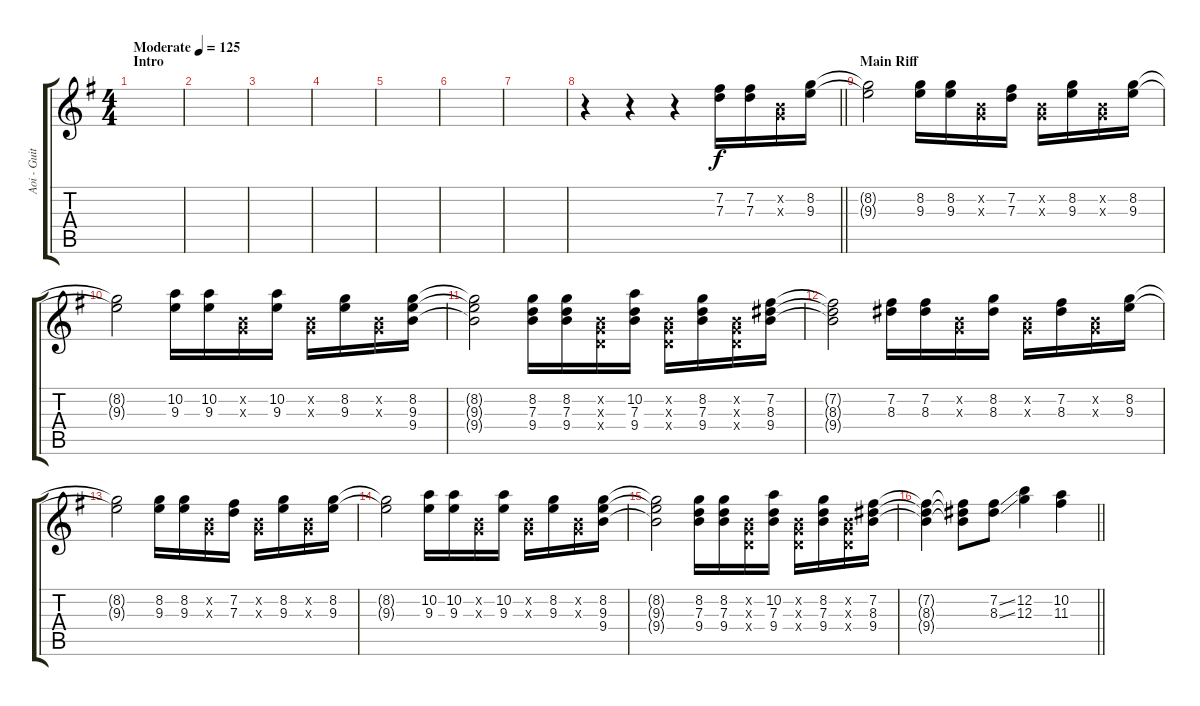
\track ("Aoi - Guitar 2" "Aoi - Guit") {instrument overdrivenguitar}
\staff {score tabs}
\tuning (E4 B3 G3 D3 A2 E2) {hide}
\ts (4 4)
\section ("" "Intro")
\tempo (125 "Moderate")
\clef g2
\ks eminor
|
|
|
|
|
|
|
\barLineRight lightlight
r.4 r.4 r.4 (7.2 7.3).16 (7.2 7.3).16 (0.2{x} 0.3{x}).16 (8.2 9.3).16 |
\section ("" "Main Riff")
(8.2{t} 9.3{t}).2 (8.2 9.3).16 (8.2 9.3).16 (0.2{x} 0.3{x}).16 (7.2 7.3).16 (0.2{x} 0.3{x}).16 (8.2 9.3).16 (0.2{x} 0.3{x}).16 (8.2 9.3).16 |
(8.2{t} 9.3{t}).2 (10.2 9.3).16 (10.2 9.3).16 (0.2{x} 0.3{x}).16 (10.2 9.3).16 (0.2{x} 0.3{x}).16 (8.2 9.3).16 (0.2{x} 0.3{x}).16 (8.2 9.3 9.4).16 |
(8.2{t} 9.3{t} 9.4{t}).2 (8.2 7.3 9.4).16 (8.2 7.3 9.4).16 (0.2{x} 0.3{x} 0.4{x}).16 (10.2 7.3 9.4).16 (0.2{x} 0.3{x} 0.4{x}).16 (8.2 7.3 9.4).16 (0.2{x} 0.3{x} 0.4{x}).16 (7.2 8.3 9.4).16 |
(7.2{t} 8.3{t} 9.4{t}).2 (7.2 8.3).16 (7.2 8.3).16 (0.2{x} 0.3{x}).16 (8.2 8.3).16 (0.2{x} 0.3{x}).16 (7.2 8.3).16 (0.2{x} 0.3{x}).16 (8.2 9.3).16 |
(8.2{t} 9.3{t}).2 (8.2 9.3).16 (8.2 9.3).16 (0.2{x} 0.3{x}).16 (7.2 7.3).16 (0.2{x} 0.3{x}).16 (8.2 9.3).16 (0.2{x} 0.3{x}).16 (8.2 9.3).16 |
(8.2{t} 9.3{t}).2 (10.2 9.3).16 (10.2 9.3).16 (0.2{x} 0.3{x}).16 (10.2 9.3).16 (0.2{x} 0.3{x}).16 (8.2 9.3).16 (0.2{x} 0.3{x}).16 (8.2 9.3 9.4).16 |
(8.2{t} 9.3{t} 9.4{t}).2 (8.2 7.3 9.4).16 (8.2 7.3 9.4).16 (0.2{x} 0.3{x} 0.4{x}).16 (10.2 7.3 9.4).16 (0.2{x} 0.3{x} 0.4{x}).16 (8.2 7.3 9.4).16 (0.2{x} 0.3{x} 0.4{x}).16 (7.2 8.3 9.4).16 |
\barLineRight lightlight
(7.2{t} 8.3{t} 9.4{t}).4 (7.2{t} 8.3{t} 9.4{t}).8 (7.2{ss} 8.3{ss}).8 (12.2 12.3).4 (10.2 11.3).4
